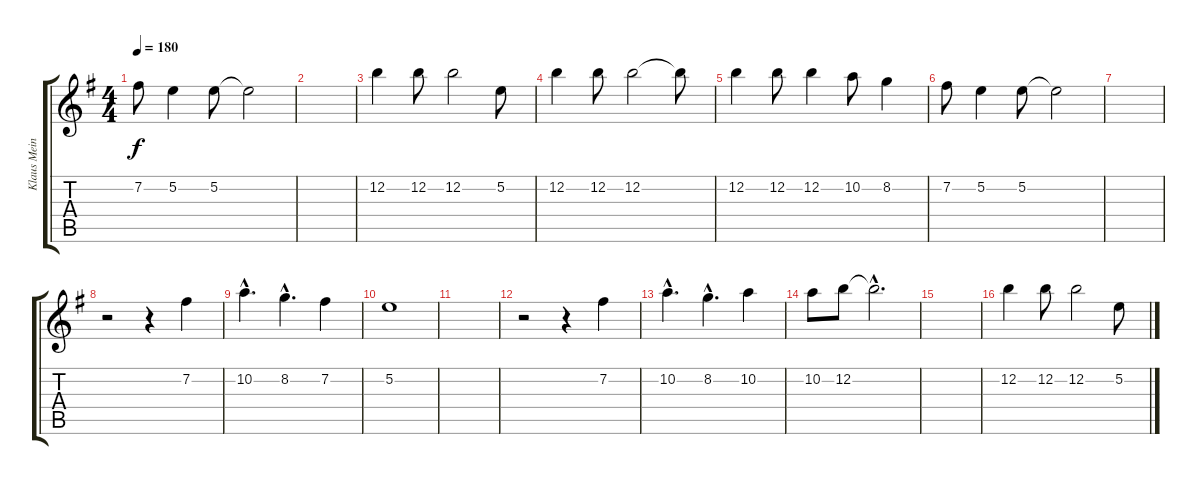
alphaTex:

\track ("Klaus Meine" "Klaus Mein") {instrument acousticguitarsteel}
\staff {score tabs}
\tuning (E4 B3 G3 D3 A2 E2) {hide}
\ts (4 4)
\tempo 180
\clef g2
\ks eminor
7.2.8{dy f} 5.2.4 5.2.8 5.2{t}.2 |
|
12.2.4 12.2.8 12.2.2 5.2.8 |
12.2.4 12.2.8 12.2.2 12.2{t}.8 |
12.2.4 12.2.8 12.2.4 10.2.8 8.2.4 |
7.2.8 5.2.4 5.2.8 5.2{t}.2 |
|
r.2 r.4 7.2.4 |
10.2{hac}.4{d} 8.2{hac}.4{d} 7.2.4 |
5.2.1 |
|
r.2 r.4 7.2.4 |
10.2{hac}.4{d} 8.2{hac}.4{d} 10.2.4 |
10.2.8 12.2.8 12.2{hac t}.2{d} |
|
12.2.4 12.2.8 12.2.2 5.2.8
